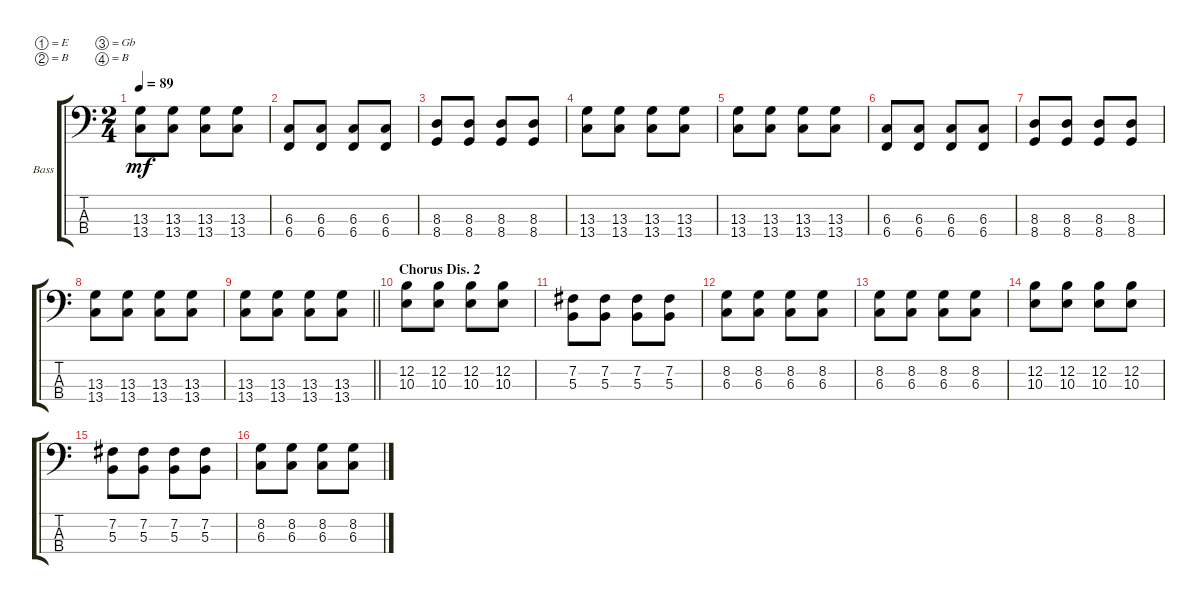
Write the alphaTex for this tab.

\bracketExtendMode groupsimilarinstruments
\firstSystemTrackNameOrientation horizontal
\otherSystemsTrackNameOrientation horizontal
\track ("Shuu" "Bass") {instrument electricbassfinger}
\staff {score tabs}
\tuning (E2 B1 Gb1 B0)
\ts (2 4)
\tempo 89
\clef f4
\ks c
(13.3 13.4).8{dy mf} (13.3 13.4).8 (13.3 13.4).8 (13.3 13.4).8 |
(6.4 6.3).8 (6.4 6.3).8 (6.4 6.3).8 (6.4 6.3).8 |
(8.4 8.3).8 (8.3 8.4).8 (8.3 8.4).8 (8.3 8.4).8 |
(13.4 13.3).8 (13.3 13.4).8 (13.3 13.4).8 (13.3 13.4).8 |
(13.3 13.4).8 (13.3 13.4).8 (13.3 13.4).8 (13.3 13.4).8 |
(6.4 6.3).8 (6.4 6.3).8 (6.4 6.3).8 (6.4 6.3).8 |
(8.4 8.3).8 (8.3 8.4).8 (8.3 8.4).8 (8.3 8.4).8 |
(13.4 13.3).8 (13.3 13.4).8 (13.3 13.4).8 (13.3 13.4).8 |
\barLineRight lightlight
(13.3 13.4).8 (13.3 13.4).8 (13.3 13.4).8 (13.3 13.4).8 |
\section ("" "Chorus Dis. 2")
(10.3 12.2).8 (10.3 12.2).8 (10.3 12.2).8 (10.3 12.2).8 |
(7.2 5.3).8 (7.2 5.3).8 (7.2 5.3).8 (7.2 5.3).8 |
(6.3 8.2).8 (8.2 6.3).8 (8.2 6.3).8 (8.2 6.3).8 |
(8.2 6.3).8 (8.2 6.3).8 (8.2 6.3).8 (8.2 6.3).8 |
(10.3 12.2).8 (10.3 12.2).8 (10.3 12.2).8 (10.3 12.2).8 |
(7.2 5.3).8 (7.2 5.3).8 (7.2 5.3).8 (7.2 5.3).8 |
(6.3 8.2).8 (8.2 6.3).8 (8.2 6.3).8 (8.2 6.3).8
